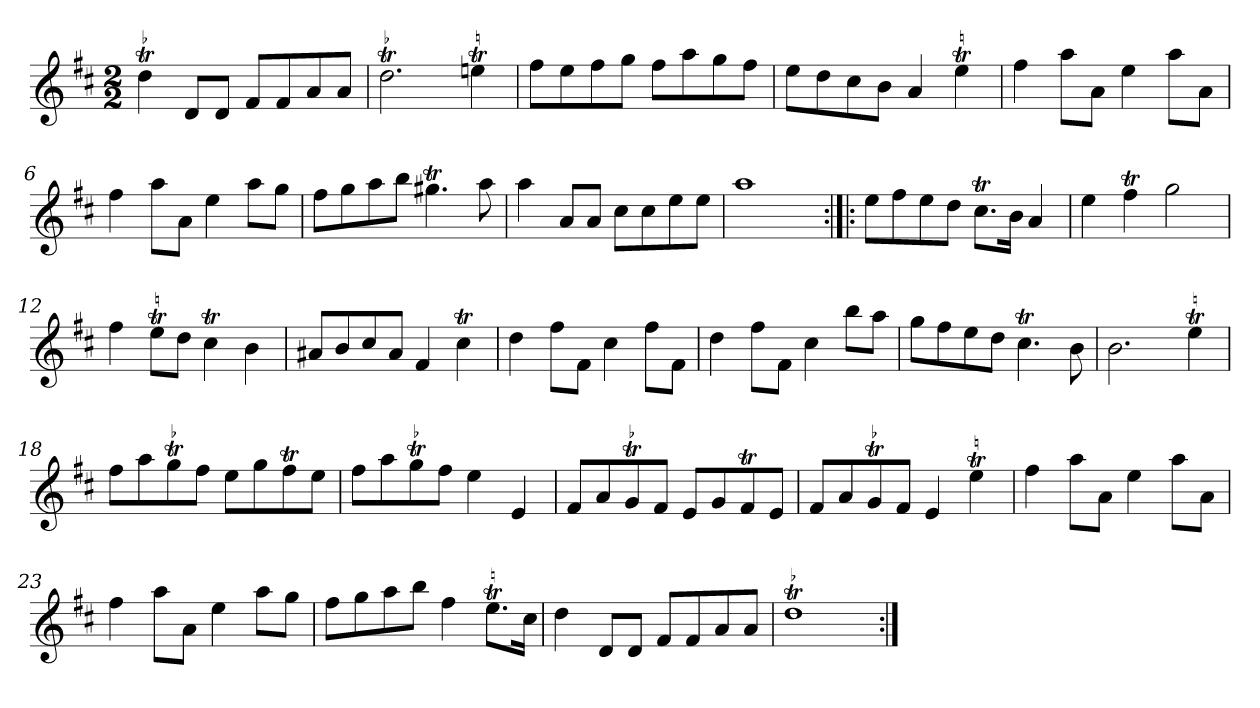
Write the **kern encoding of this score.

**kern
*part1
*staff1
*clefG2
*k[f#c#]
*D:
*M2/2
*MM120
=1
!LO:TR:acc=-
4ddt
8d/L
8d/J
8f#/L
8f#/
8a/
8a/J
=2
!LO:TR:acc=-
2.ddt
4eent
=3
8ff#\L
8ee\
8ff#\
8gg\J
8ff#\L
8aa\
8gg\
8ff#\J
=4
8ee\L
8dd\
8cc#\
8b\J
4a
4eet
=5
4ff#
8aa\L
8a\J
4ee
8aa\L
8a\J
=6
4ff#
8aa\L
8a\J
4ee
8aa\L
8gg\J
=7
8ff#\L
8gg\
8aa\
8bb\J
4.gg#Xt
8aa
=8
4aa
8a/L
8a/J
8cc#\L
8cc#\
8ee\
8ee\J
=9
1aa
=10:|!|:
8ee\L
8ff#\
8ee\
8dd\J
8.cc#t\L
16b\Jk
4a
=11
4ee
4ff#t
2gg
=12
4ff#
8eet\L
8dd\J
4cc#t
4b
=13
8a#X/L
8b/
8cc#/
8a#/J
4f#
4cc#t
=14
4dd
8ff#\L
8f#\J
4cc#
8ff#\L
8f#\J
=15
4dd
8ff#\L
8f#\J
4cc#
8bb\L
8aa\J
=16
8gg\L
8ff#\
8ee\
8dd\J
4.cc#t
8b
=17
2.b
4eet
=18
8ff#\L
8aa\
!LO:TR:acc=-
8ggt\
8ff#\J
8ee\L
8gg\
8ff#t\
8ee\J
=19
8ff#\L
8aa\
!LO:TR:acc=-
8ggt\
8ff#\J
4ee
4e
=20
8f#/L
8a/
!LO:TR:acc=-
8gt/
8f#/J
8e/L
8g/
8f#t/
8e/J
=21
8f#/L
8a/
!LO:TR:acc=-
8gt/
8f#/J
4e
4eet
=22
4ff#
8aa\L
8a\J
4ee
8aa\L
8a\J
=23
4ff#
8aa\L
8a\J
4ee
8aa\L
8gg\J
=24
8ff#\L
8gg\
8aa\
8bb\J
4ff#
8.eet\L
16cc#\Jk
=25
4dd
8d/L
8d/J
8f#/L
8f#/
8a/
8a/J
=26
!LO:TR:acc=-
1ddt
=:|!
*-
